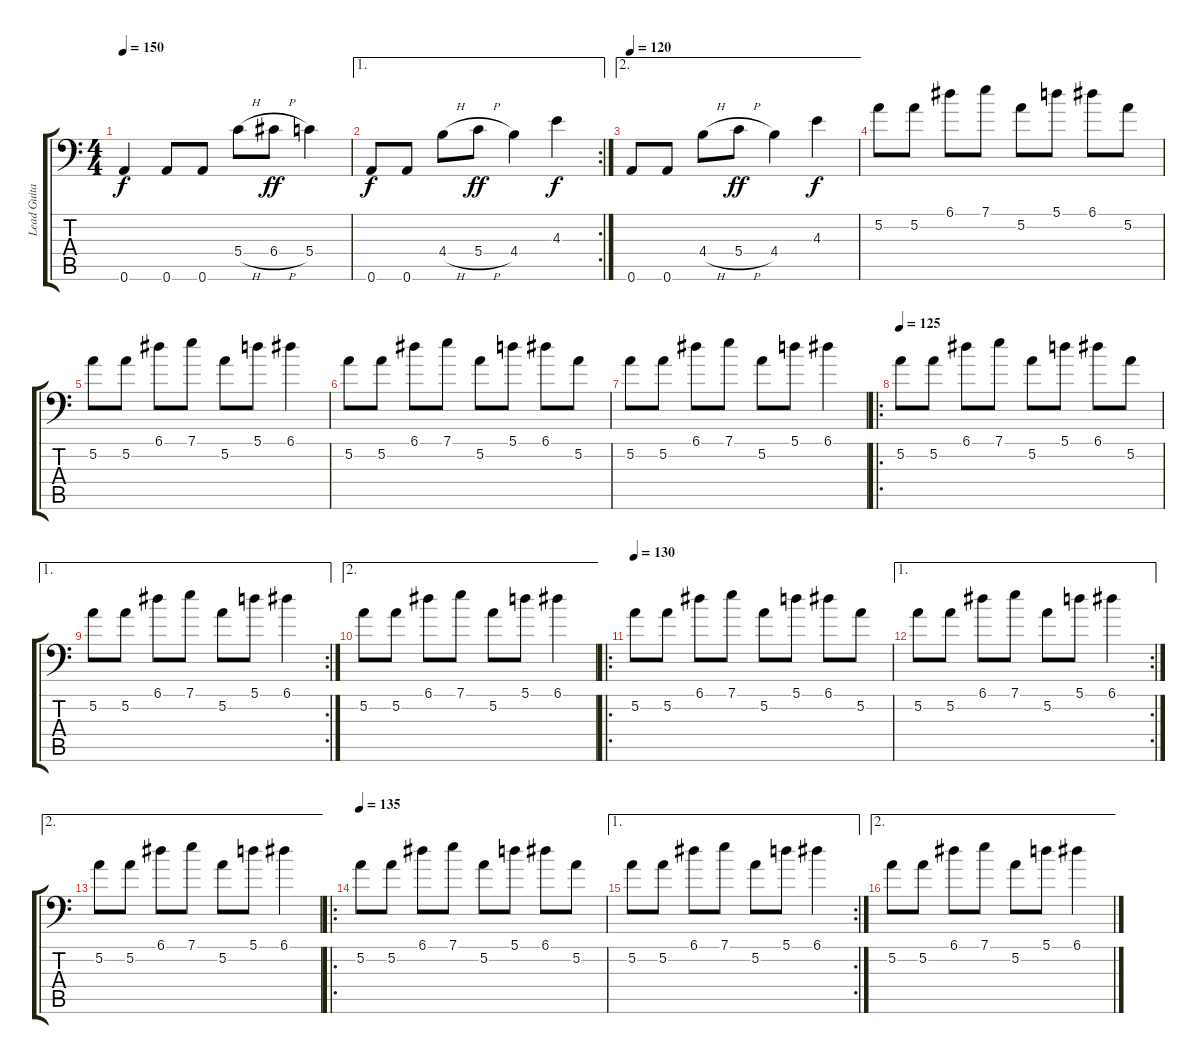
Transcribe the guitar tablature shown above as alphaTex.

\track ("Lead Guitar" "Lead Guita") {instrument distortionguitar}
\staff {score tabs}
\tuning (A3 E3 C3 G2 D2 A1) {hide}
\ts (4 4)
\tempo 150
\clef f4
\ks c
0.6.4{dy f} 0.6.8 0.6.8 5.4{h}.8 6.4{h}.8{dy ff} 5.4.4 |
\ae 1
\rc 2
0.6.8{dy f} 0.6.8 4.4{h}.8 5.4{h}.8{dy ff} 4.4.4 4.3.4{dy f} |
\ae 2
\tempo 120
0.6.8 0.6.8 4.4{h}.8 5.4{h}.8{dy ff} 4.4.4 4.3.4{dy f} |
5.2.8{volume 12} 5.2.8 6.1.8 7.1.8 5.2.8 5.1.8 6.1.8 5.2.8 |
5.2.8 5.2.8 6.1.8 7.1.8 5.2.8 5.1.8 6.1.4 |
5.2.8 5.2.8 6.1.8 7.1.8 5.2.8 5.1.8 6.1.8 5.2.8 |
5.2.8 5.2.8 6.1.8 7.1.8 5.2.8 5.1.8 6.1.4 |
\ro
\tempo 125
5.2.8 5.2.8 6.1.8 7.1.8 5.2.8 5.1.8 6.1.8 5.2.8 |
\ae 1
\rc 2
5.2.8 5.2.8 6.1.8 7.1.8 5.2.8 5.1.8 6.1.4 |
\ae 2
5.2.8 5.2.8 6.1.8 7.1.8 5.2.8 5.1.8 6.1.4 |
\ro
\tempo 130
5.2.8 5.2.8 6.1.8 7.1.8 5.2.8 5.1.8 6.1.8 5.2.8 |
\ae 1
\rc 2
5.2.8 5.2.8 6.1.8 7.1.8 5.2.8 5.1.8 6.1.4 |
\ae 2
5.2.8 5.2.8 6.1.8 7.1.8 5.2.8 5.1.8 6.1.4 |
\ro
\tempo 135
5.2.8 5.2.8 6.1.8 7.1.8 5.2.8 5.1.8 6.1.8 5.2.8 |
\ae 1
\rc 2
5.2.8 5.2.8 6.1.8 7.1.8 5.2.8 5.1.8 6.1.4 |
\ae 2
5.2.8 5.2.8 6.1.8 7.1.8 5.2.8 5.1.8 6.1.4
